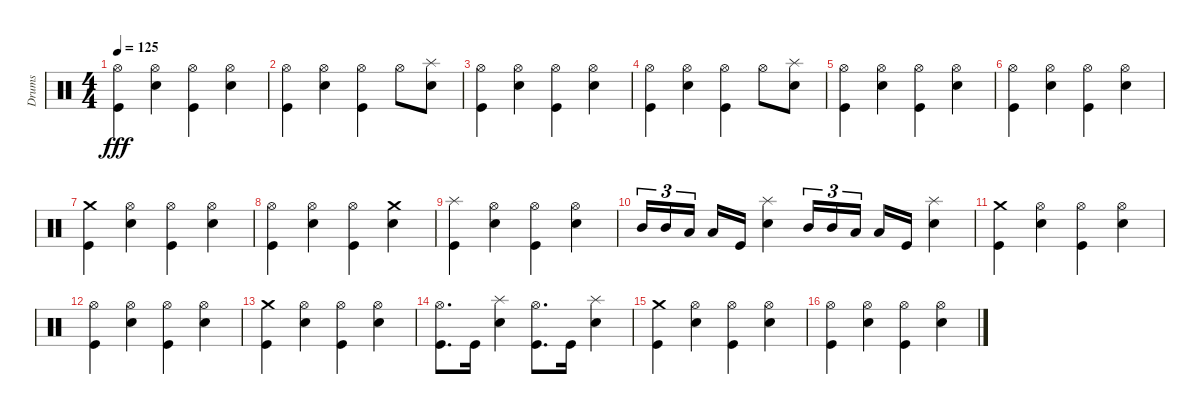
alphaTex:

\track ("Lars Urlich" "Drums") {instrument percussion}
\staff {score}
\articulation defaults
\ts (4 4)
\tempo 125
\clef neutral
\ks c
("Hi-Hat (open)" "Kick (hit)").4{dy fff} ("Hi-Hat (open)" "Snare (hit) 2").4 ("Hi-Hat (open)" "Kick (hit)").4 ("Hi-Hat (open)" "Snare (hit) 2").4 |
("Hi-Hat (open)" "Kick (hit)").4 ("Hi-Hat (open)" "Snare (hit) 2").4 ("Hi-Hat (open)" "Kick (hit)").4 "Hi-Hat (open)".8 ("Splash (hit)" "Snare (hit) 2").8 |
("Hi-Hat (open)" "Kick (hit)").4 ("Hi-Hat (open)" "Snare (hit) 2").4 ("Hi-Hat (open)" "Kick (hit)").4 ("Hi-Hat (open)" "Snare (hit) 2").4 |
("Hi-Hat (open)" "Kick (hit)").4 ("Hi-Hat (open)" "Snare (hit) 2").4 ("Hi-Hat (open)" "Kick (hit)").4 "Hi-Hat (open)".8 ("Splash (hit)" "Snare (hit) 2").8 |
("Hi-Hat (open)" "Kick (hit)").4 ("Hi-Hat (open)" "Snare (hit) 2").4 ("Hi-Hat (open)" "Kick (hit)").4 ("Hi-Hat (open)" "Snare (hit) 2").4 |
("Hi-Hat (open)" "Kick (hit)").4 ("Hi-Hat (open)" "Snare (hit) 2").4 ("Hi-Hat (open)" "Kick (hit)").4 ("Hi-Hat (open)" "Snare (hit) 2").4 |
("Crash medium (hit)" "Kick (hit)").4 ("Hi-Hat (open)" "Snare (hit) 2").4 ("Hi-Hat (open)" "Kick (hit)").4 ("Hi-Hat (open)" "Snare (hit) 2").4 |
("Hi-Hat (open)" "Kick (hit)").4 ("Hi-Hat (open)" "Snare (hit) 2").4 ("Hi-Hat (open)" "Kick (hit)").4 ("Crash medium (hit)" "Snare (hit) 2").4 |
("Splash (hit)" "Kick (hit)").4 ("Hi-Hat (open)" "Snare (hit) 2").4 ("Hi-Hat (open)" "Kick (hit)").4 ("Hi-Hat (open)" "Snare (hit) 2").4 |
"Mid Tom (hit)".16{tu (3 2)} "Mid Tom (hit)".16{tu (3 2)} "Low Tom (hit)".16{tu (3 2)} "Low Tom (hit)".16 "Kick (hit)".16 ("Splash (hit)" "Snare (hit) 2").4 "Mid Tom (hit)".16{tu (3 2)} "Mid Tom (hit)".16{tu (3 2)} "Low Tom (hit)".16{tu (3 2)} "Low Tom (hit)".16 "Kick (hit)".16 ("Splash (hit)" "Snare (hit) 2").4 |
("Crash medium (hit)" "Kick (hit)").4 ("Hi-Hat (open)" "Snare (hit) 2").4 ("Hi-Hat (open)" "Kick (hit)").4 ("Hi-Hat (open)" "Snare (hit) 2").4 |
("Hi-Hat (open)" "Kick (hit)").4 ("Hi-Hat (open)" "Snare (hit) 2").4 ("Hi-Hat (open)" "Kick (hit)").4 ("Hi-Hat (open)" "Snare (hit) 2").4 |
("Crash medium (hit)" "Kick (hit)").4 ("Hi-Hat (open)" "Snare (hit) 2").4 ("Hi-Hat (open)" "Kick (hit)").4 ("Hi-Hat (open)" "Snare (hit) 2").4 |
("Hi-Hat (open)" "Kick (hit)").8{d} "Kick (hit)".16 ("Splash (hit)" "Snare (hit) 2").4 ("Hi-Hat (open)" "Kick (hit)").8{d} "Kick (hit)".16 ("Splash (hit)" "Snare (hit) 2").4 |
("Crash medium (hit)" "Kick (hit)").4 ("Hi-Hat (open)" "Snare (hit) 2").4 ("Hi-Hat (open)" "Kick (hit)").4 ("Hi-Hat (open)" "Snare (hit) 2").4 |
("Hi-Hat (open)" "Kick (hit)").4 ("Hi-Hat (open)" "Snare (hit) 2").4 ("Hi-Hat (open)" "Kick (hit)").4 ("Hi-Hat (open)" "Snare (hit) 2").4
